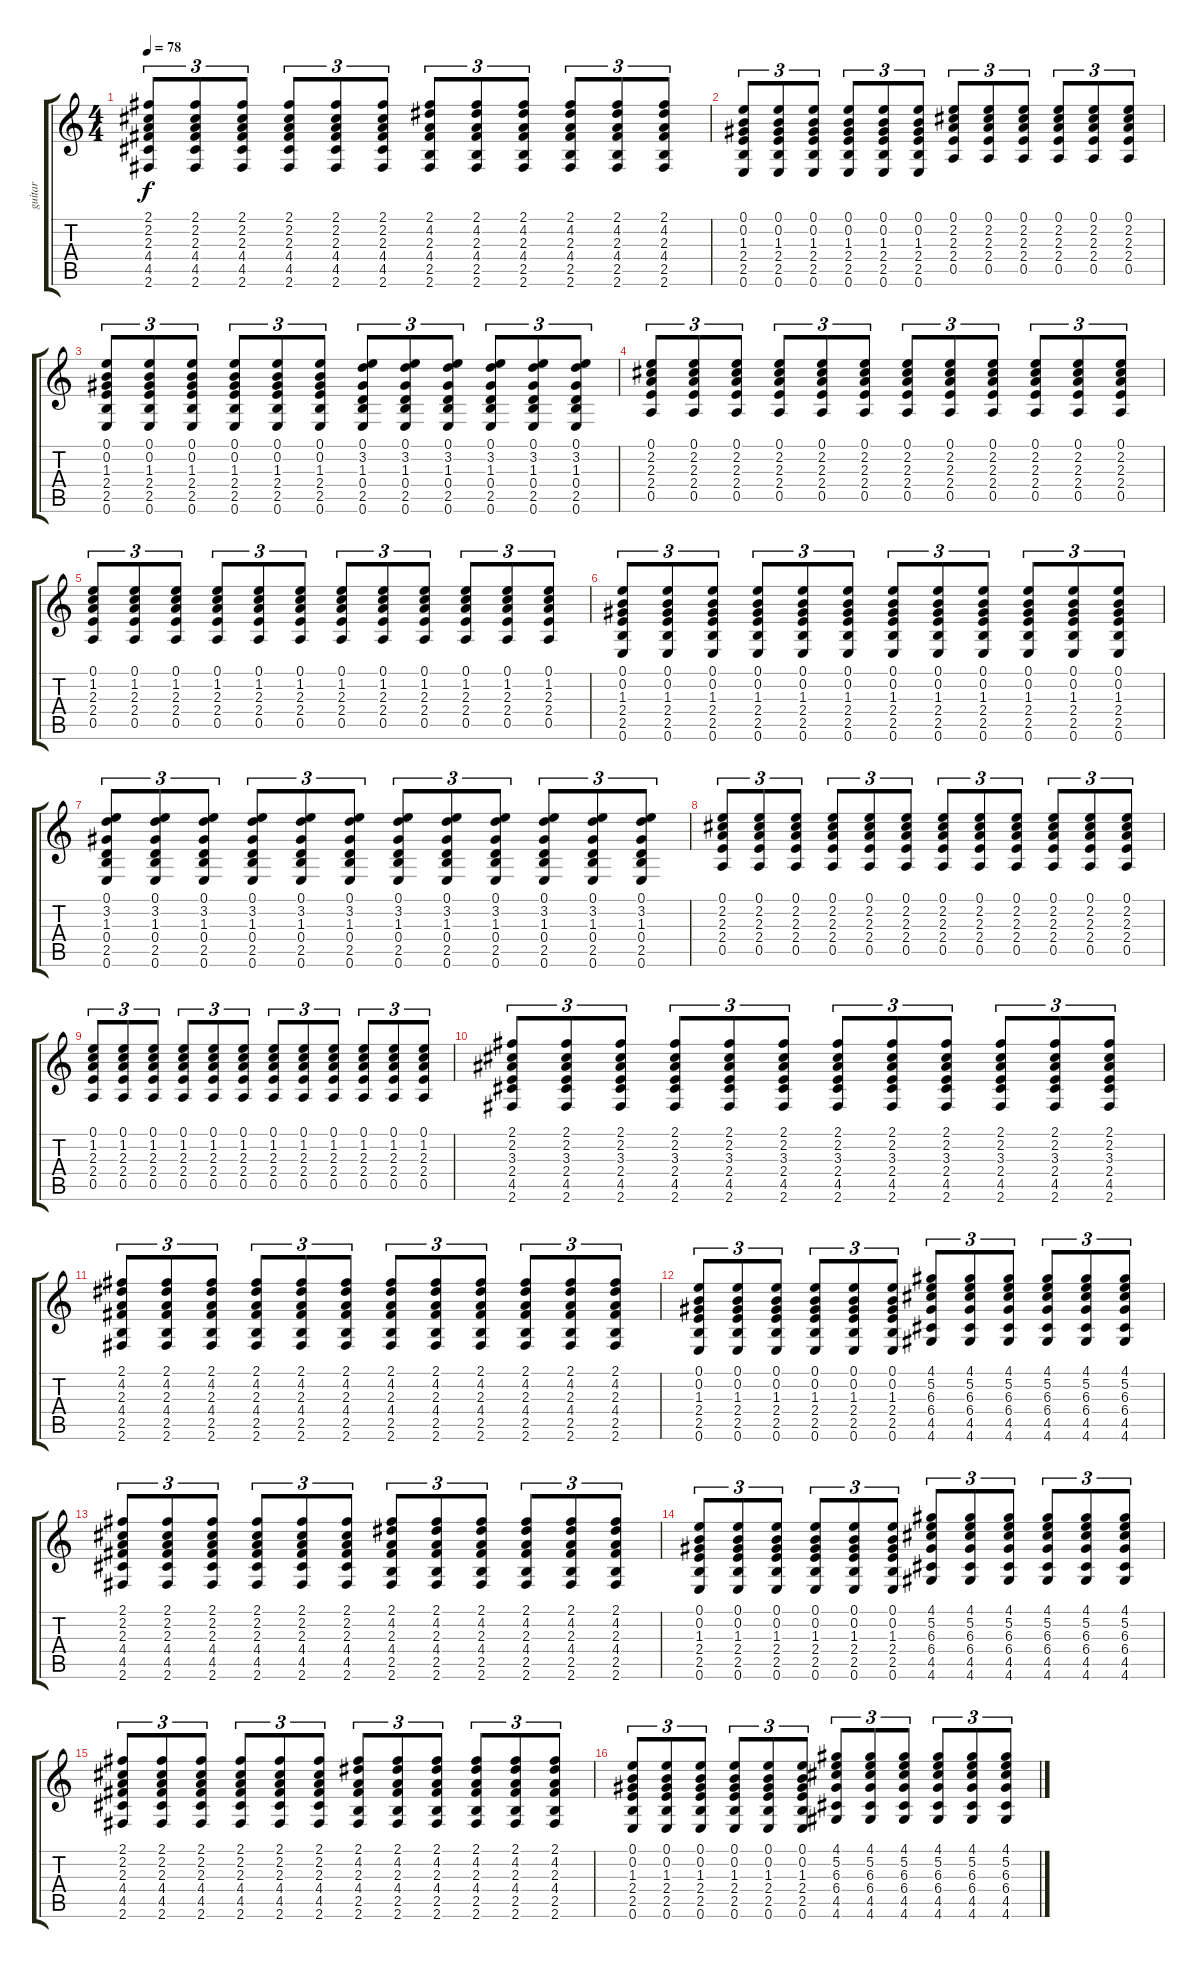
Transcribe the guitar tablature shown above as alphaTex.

\track ("guitar" "guitar") {instrument electricguitarjazz}
\staff {score tabs}
\tuning (E4 B3 G3 D3 A2 E2) {hide}
\ts (4 4)
\tempo 78
\clef g2
\ks c
(2.1 2.2 2.3 4.4 4.5 2.6).8{tu (3 2) dy f} (2.1 2.2 2.3 4.4 4.5 2.6).8{tu (3 2)} (2.1 2.2 2.3 4.4 4.5 2.6).8{tu (3 2)} (2.1 2.2 2.3 4.4 4.5 2.6).8{tu (3 2)} (2.1 2.2 2.3 4.4 4.5 2.6).8{tu (3 2)} (2.1 2.2 2.3 4.4 4.5 2.6).8{tu (3 2)} (2.1 4.2 2.3 4.4 2.5 2.6).8{tu (3 2)} (2.1 4.2 2.3 4.4 2.5 2.6).8{tu (3 2)} (2.1 4.2 2.3 4.4 2.5 2.6).8{tu (3 2)} (2.1 4.2 2.3 4.4 2.5 2.6).8{tu (3 2)} (2.1 4.2 2.3 4.4 2.5 2.6).8{tu (3 2)} (2.1 4.2 2.3 4.4 2.5 2.6).8{tu (3 2)} |
(0.1 0.2 1.3 2.4 2.5 0.6).8{tu (3 2)} (0.1 0.2 1.3 2.4 2.5 0.6).8{tu (3 2)} (0.1 0.2 1.3 2.4 2.5 0.6).8{tu (3 2)} (0.1 0.2 1.3 2.4 2.5 0.6).8{tu (3 2)} (0.1 0.2 1.3 2.4 2.5 0.6).8{tu (3 2)} (0.1 0.2 1.3 2.4 2.5 0.6).8{tu (3 2)} (0.1 2.2 2.3 2.4 0.5).8{tu (3 2)} (0.1 2.2 2.3 2.4 0.5).8{tu (3 2)} (0.1 2.2 2.3 2.4 0.5).8{tu (3 2)} (0.1 2.2 2.3 2.4 0.5).8{tu (3 2)} (0.1 2.2 2.3 2.4 0.5).8{tu (3 2)} (0.1 2.2 2.3 2.4 0.5).8{tu (3 2)} |
(0.1 0.2 1.3 2.4 2.5 0.6).8{tu (3 2)} (0.1 0.2 1.3 2.4 2.5 0.6).8{tu (3 2)} (0.1 0.2 1.3 2.4 2.5 0.6).8{tu (3 2)} (0.1 0.2 1.3 2.4 2.5 0.6).8{tu (3 2)} (0.1 0.2 1.3 2.4 2.5 0.6).8{tu (3 2)} (0.1 0.2 1.3 2.4 2.5 0.6).8{tu (3 2)} (0.1 3.2 1.3 0.4 2.5 0.6).8{tu (3 2)} (0.1 3.2 1.3 0.4 2.5 0.6).8{tu (3 2)} (0.1 3.2 1.3 0.4 2.5 0.6).8{tu (3 2)} (0.1 3.2 1.3 0.4 2.5 0.6).8{tu (3 2)} (0.1 3.2 1.3 0.4 2.5 0.6).8{tu (3 2)} (0.1 3.2 1.3 0.4 2.5 0.6).8{tu (3 2)} |
(0.1 2.2 2.3 2.4 0.5).8{tu (3 2)} (0.1 2.2 2.3 2.4 0.5).8{tu (3 2)} (0.1 2.2 2.3 2.4 0.5).8{tu (3 2)} (0.1 2.2 2.3 2.4 0.5).8{tu (3 2)} (0.1 2.2 2.3 2.4 0.5).8{tu (3 2)} (0.1 2.2 2.3 2.4 0.5).8{tu (3 2)} (0.1 2.2 2.3 2.4 0.5).8{tu (3 2)} (0.1 2.2 2.3 2.4 0.5).8{tu (3 2)} (0.1 2.2 2.3 2.4 0.5).8{tu (3 2)} (0.1 2.2 2.3 2.4 0.5).8{tu (3 2)} (0.1 2.2 2.3 2.4 0.5).8{tu (3 2)} (0.1 2.2 2.3 2.4 0.5).8{tu (3 2)} |
(0.1 1.2 2.3 2.4 0.5).8{tu (3 2)} (0.1 1.2 2.3 2.4 0.5).8{tu (3 2)} (0.1 1.2 2.3 2.4 0.5).8{tu (3 2)} (0.1 1.2 2.3 2.4 0.5).8{tu (3 2)} (0.1 1.2 2.3 2.4 0.5).8{tu (3 2)} (0.1 1.2 2.3 2.4 0.5).8{tu (3 2)} (0.1 1.2 2.3 2.4 0.5).8{tu (3 2)} (0.1 1.2 2.3 2.4 0.5).8{tu (3 2)} (0.1 1.2 2.3 2.4 0.5).8{tu (3 2)} (0.1 1.2 2.3 2.4 0.5).8{tu (3 2)} (0.1 1.2 2.3 2.4 0.5).8{tu (3 2)} (0.1 1.2 2.3 2.4 0.5).8{tu (3 2)} |
(0.1 0.2 1.3 2.4 2.5 0.6).8{tu (3 2)} (0.1 0.2 1.3 2.4 2.5 0.6).8{tu (3 2)} (0.1 0.2 1.3 2.4 2.5 0.6).8{tu (3 2)} (0.1 0.2 1.3 2.4 2.5 0.6).8{tu (3 2)} (0.1 0.2 1.3 2.4 2.5 0.6).8{tu (3 2)} (0.1 0.2 1.3 2.4 2.5 0.6).8{tu (3 2)} (0.1 0.2 1.3 2.4 2.5 0.6).8{tu (3 2)} (0.1 0.2 1.3 2.4 2.5 0.6).8{tu (3 2)} (0.1 0.2 1.3 2.4 2.5 0.6).8{tu (3 2)} (0.1 0.2 1.3 2.4 2.5 0.6).8{tu (3 2)} (0.1 0.2 1.3 2.4 2.5 0.6).8{tu (3 2)} (0.1 0.2 1.3 2.4 2.5 0.6).8{tu (3 2)} |
(0.1 3.2 1.3 0.4 2.5 0.6).8{tu (3 2)} (0.1 3.2 1.3 0.4 2.5 0.6).8{tu (3 2)} (0.1 3.2 1.3 0.4 2.5 0.6).8{tu (3 2)} (0.1 3.2 1.3 0.4 2.5 0.6).8{tu (3 2)} (0.1 3.2 1.3 0.4 2.5 0.6).8{tu (3 2)} (0.1 3.2 1.3 0.4 2.5 0.6).8{tu (3 2)} (0.1 3.2 1.3 0.4 2.5 0.6).8{tu (3 2)} (0.1 3.2 1.3 0.4 2.5 0.6).8{tu (3 2)} (0.1 3.2 1.3 0.4 2.5 0.6).8{tu (3 2)} (0.1 3.2 1.3 0.4 2.5 0.6).8{tu (3 2)} (0.1 3.2 1.3 0.4 2.5 0.6).8{tu (3 2)} (0.1 3.2 1.3 0.4 2.5 0.6).8{tu (3 2)} |
(0.1 2.2 2.3 2.4 0.5).8{tu (3 2)} (0.1 2.2 2.3 2.4 0.5).8{tu (3 2)} (0.1 2.2 2.3 2.4 0.5).8{tu (3 2)} (0.1 2.2 2.3 2.4 0.5).8{tu (3 2)} (0.1 2.2 2.3 2.4 0.5).8{tu (3 2)} (0.1 2.2 2.3 2.4 0.5).8{tu (3 2)} (0.1 2.2 2.3 2.4 0.5).8{tu (3 2)} (0.1 2.2 2.3 2.4 0.5).8{tu (3 2)} (0.1 2.2 2.3 2.4 0.5).8{tu (3 2)} (0.1 2.2 2.3 2.4 0.5).8{tu (3 2)} (0.1 2.2 2.3 2.4 0.5).8{tu (3 2)} (0.1 2.2 2.3 2.4 0.5).8{tu (3 2)} |
(0.1 1.2 2.3 2.4 0.5).8{tu (3 2)} (0.1 1.2 2.3 2.4 0.5).8{tu (3 2)} (0.1 1.2 2.3 2.4 0.5).8{tu (3 2)} (0.1 1.2 2.3 2.4 0.5).8{tu (3 2)} (0.1 1.2 2.3 2.4 0.5).8{tu (3 2)} (0.1 1.2 2.3 2.4 0.5).8{tu (3 2)} (0.1 1.2 2.3 2.4 0.5).8{tu (3 2)} (0.1 1.2 2.3 2.4 0.5).8{tu (3 2)} (0.1 1.2 2.3 2.4 0.5).8{tu (3 2)} (0.1 1.2 2.3 2.4 0.5).8{tu (3 2)} (0.1 1.2 2.3 2.4 0.5).8{tu (3 2)} (0.1 1.2 2.3 2.4 0.5).8{tu (3 2)} |
(2.1 2.2 3.3 2.4 4.5 2.6).8{tu (3 2)} (2.1 2.2 3.3 2.4 4.5 2.6).8{tu (3 2)} (2.1 2.2 3.3 2.4 4.5 2.6).8{tu (3 2)} (2.1 2.2 3.3 2.4 4.5 2.6).8{tu (3 2)} (2.1 2.2 3.3 2.4 4.5 2.6).8{tu (3 2)} (2.1 2.2 3.3 2.4 4.5 2.6).8{tu (3 2)} (2.1 2.2 3.3 2.4 4.5 2.6).8{tu (3 2)} (2.1 2.2 3.3 2.4 4.5 2.6).8{tu (3 2)} (2.1 2.2 3.3 2.4 4.5 2.6).8{tu (3 2)} (2.1 2.2 3.3 2.4 4.5 2.6).8{tu (3 2)} (2.1 2.2 3.3 2.4 4.5 2.6).8{tu (3 2)} (2.1 2.2 3.3 2.4 4.5 2.6).8{tu (3 2)} |
(2.1 4.2 2.3 4.4 2.5 2.6).8{tu (3 2)} (2.1 4.2 2.3 4.4 2.5 2.6).8{tu (3 2)} (2.1 4.2 2.3 4.4 2.5 2.6).8{tu (3 2)} (2.1 4.2 2.3 4.4 2.5 2.6).8{tu (3 2)} (2.1 4.2 2.3 4.4 2.5 2.6).8{tu (3 2)} (2.1 4.2 2.3 4.4 2.5 2.6).8{tu (3 2)} (2.1 4.2 2.3 4.4 2.5 2.6).8{tu (3 2)} (2.1 4.2 2.3 4.4 2.5 2.6).8{tu (3 2)} (2.1 4.2 2.3 4.4 2.5 2.6).8{tu (3 2)} (2.1 4.2 2.3 4.4 2.5 2.6).8{tu (3 2)} (2.1 4.2 2.3 4.4 2.5 2.6).8{tu (3 2)} (2.1 4.2 2.3 4.4 2.5 2.6).8{tu (3 2)} |
(0.1 0.2 1.3 2.4 2.5 0.6).8{tu (3 2)} (0.1 0.2 1.3 2.4 2.5 0.6).8{tu (3 2)} (0.1 0.2 1.3 2.4 2.5 0.6).8{tu (3 2)} (0.1 0.2 1.3 2.4 2.5 0.6).8{tu (3 2)} (0.1 0.2 1.3 2.4 2.5 0.6).8{tu (3 2)} (0.1 0.2 1.3 2.4 2.5 0.6).8{tu (3 2)} (4.1 5.2 6.3 6.4 4.5 4.6).8{tu (3 2)} (4.1 5.2 6.3 6.4 4.5 4.6).8{tu (3 2)} (4.1 5.2 6.3 6.4 4.5 4.6).8{tu (3 2)} (4.1 5.2 6.3 6.4 4.5 4.6).8{tu (3 2)} (4.1 5.2 6.3 6.4 4.5 4.6).8{tu (3 2)} (4.1 5.2 6.3 6.4 4.5 4.6).8{tu (3 2)} |
(2.1 2.2 2.3 4.4 4.5 2.6).8{tu (3 2)} (2.1 2.2 2.3 4.4 4.5 2.6).8{tu (3 2)} (2.1 2.2 2.3 4.4 4.5 2.6).8{tu (3 2)} (2.1 2.2 2.3 4.4 4.5 2.6).8{tu (3 2)} (2.1 2.2 2.3 4.4 4.5 2.6).8{tu (3 2)} (2.1 2.2 2.3 4.4 4.5 2.6).8{tu (3 2)} (2.1 4.2 2.3 4.4 2.5 2.6).8{tu (3 2)} (2.1 4.2 2.3 4.4 2.5 2.6).8{tu (3 2)} (2.1 4.2 2.3 4.4 2.5 2.6).8{tu (3 2)} (2.1 4.2 2.3 4.4 2.5 2.6).8{tu (3 2)} (2.1 4.2 2.3 4.4 2.5 2.6).8{tu (3 2)} (2.1 4.2 2.3 4.4 2.5 2.6).8{tu (3 2)} |
(0.1 0.2 1.3 2.4 2.5 0.6).8{tu (3 2)} (0.1 0.2 1.3 2.4 2.5 0.6).8{tu (3 2)} (0.1 0.2 1.3 2.4 2.5 0.6).8{tu (3 2)} (0.1 0.2 1.3 2.4 2.5 0.6).8{tu (3 2)} (0.1 0.2 1.3 2.4 2.5 0.6).8{tu (3 2)} (0.1 0.2 1.3 2.4 2.5 0.6).8{tu (3 2)} (4.1 5.2 6.3 6.4 4.5 4.6).8{tu (3 2)} (4.1 5.2 6.3 6.4 4.5 4.6).8{tu (3 2)} (4.1 5.2 6.3 6.4 4.5 4.6).8{tu (3 2)} (4.1 5.2 6.3 6.4 4.5 4.6).8{tu (3 2)} (4.1 5.2 6.3 6.4 4.5 4.6).8{tu (3 2)} (4.1 5.2 6.3 6.4 4.5 4.6).8{tu (3 2)} |
(2.1 2.2 2.3 4.4 4.5 2.6).8{tu (3 2)} (2.1 2.2 2.3 4.4 4.5 2.6).8{tu (3 2)} (2.1 2.2 2.3 4.4 4.5 2.6).8{tu (3 2)} (2.1 2.2 2.3 4.4 4.5 2.6).8{tu (3 2)} (2.1 2.2 2.3 4.4 4.5 2.6).8{tu (3 2)} (2.1 2.2 2.3 4.4 4.5 2.6).8{tu (3 2)} (2.1 4.2 2.3 4.4 2.5 2.6).8{tu (3 2)} (2.1 4.2 2.3 4.4 2.5 2.6).8{tu (3 2)} (2.1 4.2 2.3 4.4 2.5 2.6).8{tu (3 2)} (2.1 4.2 2.3 4.4 2.5 2.6).8{tu (3 2)} (2.1 4.2 2.3 4.4 2.5 2.6).8{tu (3 2)} (2.1 4.2 2.3 4.4 2.5 2.6).8{tu (3 2)} |
(0.1 0.2 1.3 2.4 2.5 0.6).8{tu (3 2)} (0.1 0.2 1.3 2.4 2.5 0.6).8{tu (3 2)} (0.1 0.2 1.3 2.4 2.5 0.6).8{tu (3 2)} (0.1 0.2 1.3 2.4 2.5 0.6).8{tu (3 2)} (0.1 0.2 1.3 2.4 2.5 0.6).8{tu (3 2)} (0.1 0.2 1.3 2.4 2.5 0.6).8{tu (3 2)} (4.1 5.2 6.3 6.4 4.5 4.6).8{tu (3 2)} (4.1 5.2 6.3 6.4 4.5 4.6).8{tu (3 2)} (4.1 5.2 6.3 6.4 4.5 4.6).8{tu (3 2)} (4.1 5.2 6.3 6.4 4.5 4.6).8{tu (3 2)} (4.1 5.2 6.3 6.4 4.5 4.6).8{tu (3 2)} (4.1 5.2 6.3 6.4 4.5 4.6).8{tu (3 2)}
